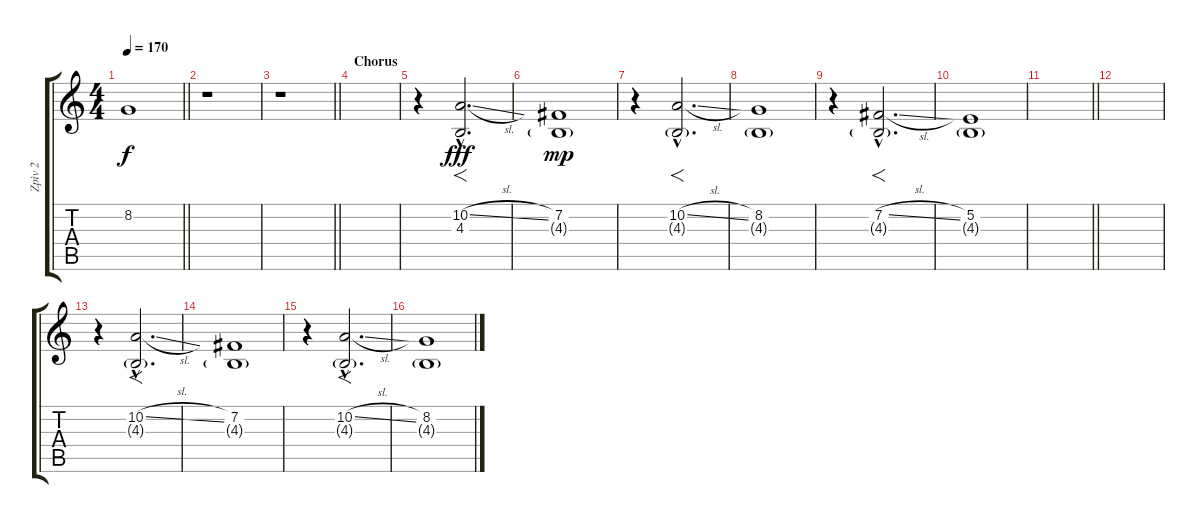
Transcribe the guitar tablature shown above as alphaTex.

\track ("Zpìv 2" "Zpìv 2") {instrument flute}
\staff {score tabs}
\tuning (E4 B3 G3 D3 A2 E2) {hide}
\ts (4 4)
\tempo 170
\clef g2
\barLineRight lightlight
\ks c
8.2{t}.1{dy f} |
\section ("" "")
r.1 |
\barLineRight lightlight
r.1 |
\section ("" "Chorus")
|
r.4{volume 16 instrument choiraahs} (10.2{sl hac} 4.3{hac}).2{f d dy fff} |
(7.2 4.3{g}).1{dy mp} |
r.4 (10.2{sl hac} 4.3{g}).2{f d} |
(8.2 4.3{g}).1 |
r.4 (7.2{sl hac} 4.3{g}).2{f d} |
(5.2 4.3{g}).1 |
\barLineRight lightlight
|
\section ("" "")
|
r.4 (10.2{sl hac} 4.3{g}).2{f d} |
(7.2 4.3{g}).1 |
r.4 (10.2{sl hac} 4.3{g}).2{f d} |
(8.2 4.3{g}).1
